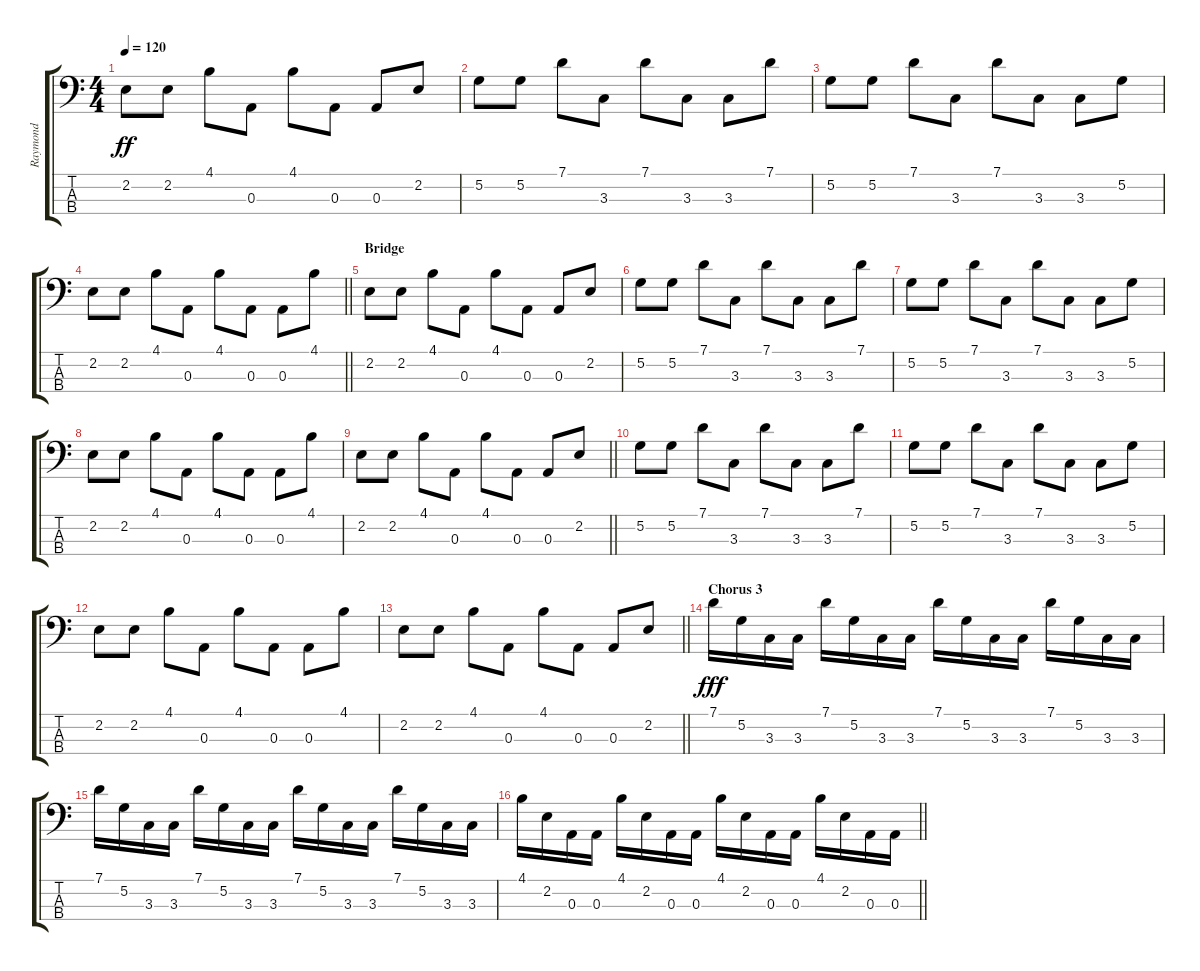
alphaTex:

\track ("Raymond" "Raymond") {instrument electricbasspick}
\staff {score tabs}
\tuning (G2 D2 A1 E1) {hide}
\ts (4 4)
\tempo 120
\clef f4
\ks c
2.2.8{dy ff} 2.2.8 4.1.8 0.3.8 4.1.8 0.3.8 0.3.8 2.2.8 |
5.2.8 5.2.8 7.1.8 3.3.8 7.1.8 3.3.8 3.3.8 7.1.8 |
5.2.8 5.2.8 7.1.8 3.3.8 7.1.8 3.3.8 3.3.8 5.2.8 |
\barLineRight lightlight
2.2.8 2.2.8 4.1.8 0.3.8 4.1.8 0.3.8 0.3.8 4.1.8 |
\section ("" "Bridge")
2.2.8 2.2.8 4.1.8 0.3.8 4.1.8 0.3.8 0.3.8 2.2.8 |
5.2.8 5.2.8 7.1.8 3.3.8 7.1.8 3.3.8 3.3.8 7.1.8 |
5.2.8 5.2.8 7.1.8 3.3.8 7.1.8 3.3.8 3.3.8 5.2.8 |
2.2.8 2.2.8 4.1.8 0.3.8 4.1.8 0.3.8 0.3.8 4.1.8 |
\barLineRight lightlight
2.2.8 2.2.8 4.1.8 0.3.8 4.1.8 0.3.8 0.3.8 2.2.8 |
5.2.8 5.2.8 7.1.8 3.3.8 7.1.8 3.3.8 3.3.8 7.1.8 |
5.2.8 5.2.8 7.1.8 3.3.8 7.1.8 3.3.8 3.3.8 5.2.8 |
2.2.8 2.2.8 4.1.8 0.3.8 4.1.8 0.3.8 0.3.8 4.1.8 |
\barLineRight lightlight
2.2.8 2.2.8 4.1.8 0.3.8 4.1.8 0.3.8 0.3.8 2.2.8 |
\section ("" "Chorus 3")
7.1.16{dy fff} 5.2.16 3.3.16 3.3.16 7.1.16 5.2.16 3.3.16 3.3.16 7.1.16 5.2.16 3.3.16 3.3.16 7.1.16 5.2.16 3.3.16 3.3.16 |
7.1.16 5.2.16 3.3.16 3.3.16 7.1.16 5.2.16 3.3.16 3.3.16 7.1.16 5.2.16 3.3.16 3.3.16 7.1.16 5.2.16 3.3.16 3.3.16 |
\barLineRight lightlight
4.1.16 2.2.16 0.3.16 0.3.16 4.1.16 2.2.16 0.3.16 0.3.16 4.1.16 2.2.16 0.3.16 0.3.16 4.1.16 2.2.16 0.3.16 0.3.16
